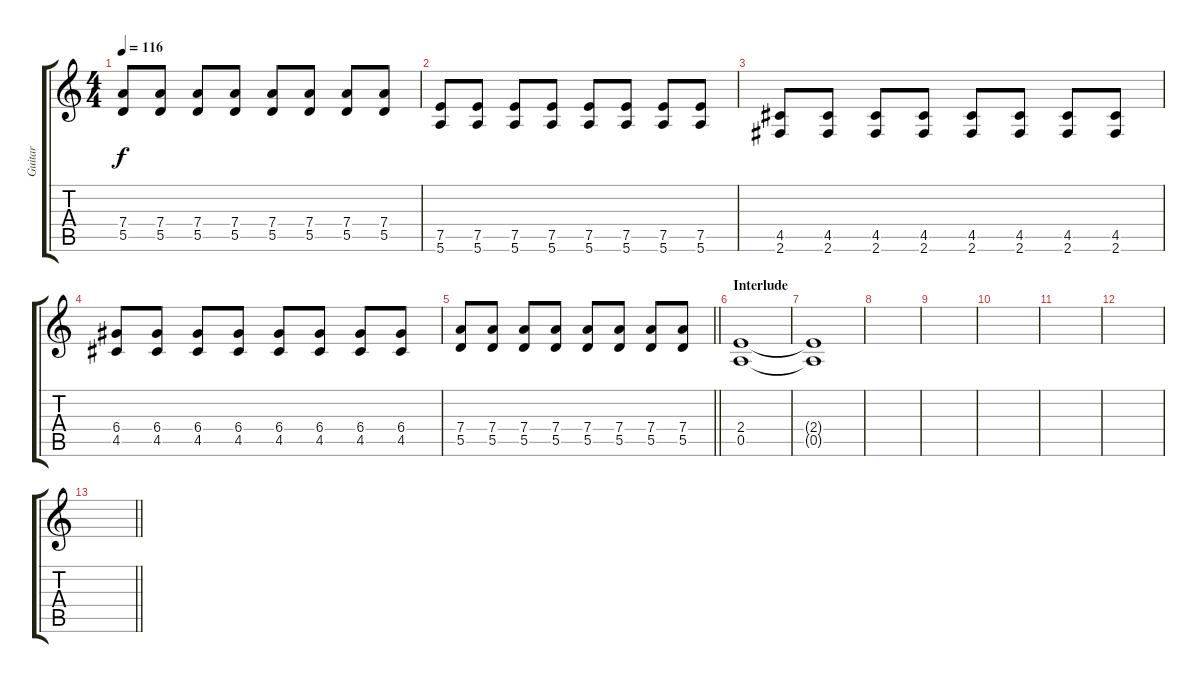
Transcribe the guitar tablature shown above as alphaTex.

\track ("Guitar" "Guitar") {instrument distortionguitar}
\staff {score tabs}
\tuning (E4 B3 G3 D3 A2 E2) {hide}
\ts (4 4)
\tempo 116
\clef g2
\ks c
(7.4 5.5).8{dy f} (7.4 5.5).8 (7.4 5.5).8 (7.4 5.5).8 (7.4 5.5).8 (7.4 5.5).8 (7.4 5.5).8 (7.4 5.5).8 |
(7.5 5.6).8 (7.5 5.6).8 (7.5 5.6).8 (7.5 5.6).8 (7.5 5.6).8 (7.5 5.6).8 (7.5 5.6).8 (7.5 5.6).8 |
(4.5 2.6).8 (4.5 2.6).8 (4.5 2.6).8 (4.5 2.6).8 (4.5 2.6).8 (4.5 2.6).8 (4.5 2.6).8 (4.5 2.6).8 |
(6.4 4.5).8 (6.4 4.5).8 (6.4 4.5).8 (6.4 4.5).8 (6.4 4.5).8 (6.4 4.5).8 (6.4 4.5).8 (6.4 4.5).8 |
\barLineRight lightlight
(7.4 5.5).8 (7.4 5.5).8 (7.4 5.5).8 (7.4 5.5).8 (7.4 5.5).8 (7.4 5.5).8 (7.4 5.5).8 (7.4 5.5).8 |
\section ("" "Interlude")
(2.4 0.5).1 |
(2.4{t} 0.5{t}).1{volume 2} |
|
|
|
|
|
\barLineRight lightlight
